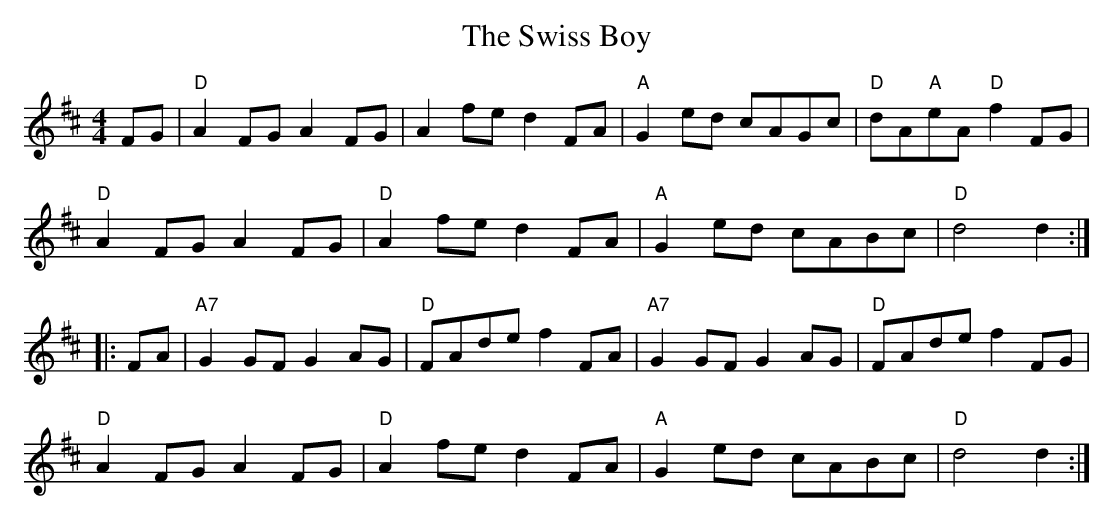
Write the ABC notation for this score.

X:1
T:The Swiss Boy
M:4/4
L:1/4
K:D
F/2G/2|"D"AF/2G/2 AF/2G/2|Af/2e/2 dF/2A/2|"A"Ge/2d/2 c/2A/2G/2c/2|\
"D"d/2A/2"A"e/2A/2 "D"fF/2G/2|
"D"AF/2G/2 AF/2G/2|"D"Af/2e/2 dF/2A/2|"A"Ge/2d/2 c/2A/2B/2c/2|"D"d2 d:|
|:F/2A/2|"A7"GG/2F/2 GA/2G/2|"D"F/2A/2d/2e/2 fF/2A/2|"A7"GG/2F/2 GA/2G/2|\
"D"F/2A/2d/2e/2 fF/2G/2|
"D"AF/2G/2 AF/2G/2|"D"Af/2e/2 dF/2A/2|"A"Ge/2d/2 c/2A/2B/2c/2|"D"d2 d:|
